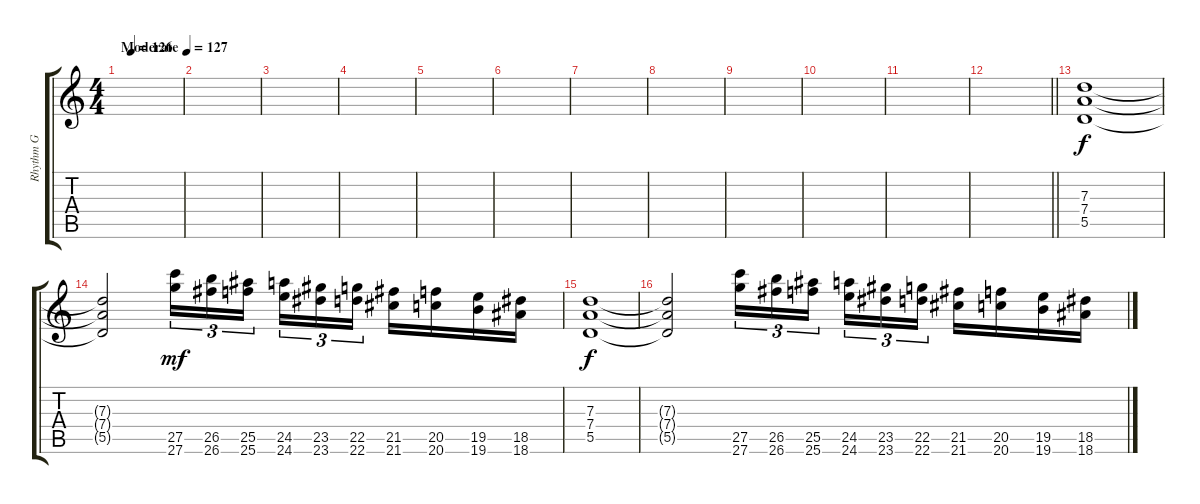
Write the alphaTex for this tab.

\track ("Rhythm G" "Rhythm G") {instrument distortionguitar}
\staff {score tabs}
\tuning (E4 B3 G3 D3 A2 E2) {hide}
\ts (4 4)
\tempo (127 "Moderate")
\tempo (126 0.1875)
\tempo (127 "Moderate")
\clef g2
\ks c
|
|
|
|
|
|
|
|
|
|
|
\barLineRight lightlight
|
\section ("" "")
(7.3 7.4 5.5).1 |
(7.3{t} 7.4{t} 5.5{t}).2 (27.5 27.6).16{tu (3 2) dy mf instrument guitarfretnoise} (26.5 26.6).16{tu (3 2)} (25.5 25.6).16{tu (3 2) beam splitsecondary} (24.5 24.6).16{tu (3 2)} (23.5 23.6).16{tu (3 2)} (22.5 22.6).16{tu (3 2)} (21.5 21.6).16 (20.5 20.6).16 (19.5 19.6).16 (18.5 18.6).16 |
(7.3 7.4 5.5).1{dy f instrument distortionguitar} |
(7.3{t} 7.4{t} 5.5{t}).2 (27.5 27.6).16{tu (3 2) instrument guitarfretnoise} (26.5 26.6).16{tu (3 2)} (25.5 25.6).16{tu (3 2) beam splitsecondary} (24.5 24.6).16{tu (3 2)} (23.5 23.6).16{tu (3 2)} (22.5 22.6).16{tu (3 2)} (21.5 21.6).16 (20.5 20.6).16 (19.5 19.6).16 (18.5 18.6).16
